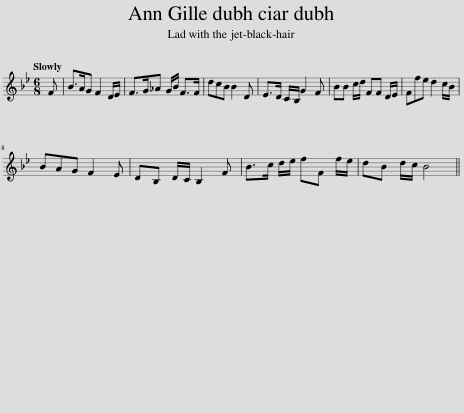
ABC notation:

X:1
L:1/8
Q:1/4=120
M:6/8
I:linebreak $
K:Bb
V:1 treble
V:1
 F | B>AG F2 D/E/ | F>G_A G/B/ F>F | dcB B2 D | E>D C/B,/ G2 F | %5
 BB c/d/ FF D/E/ | Ffe d2 c/B/ |$ BAG F2 E | DB, D/C/ B,2 F | B>c d/e/ fF f/e/ | %10
 dB d/c/ B4 || %11
